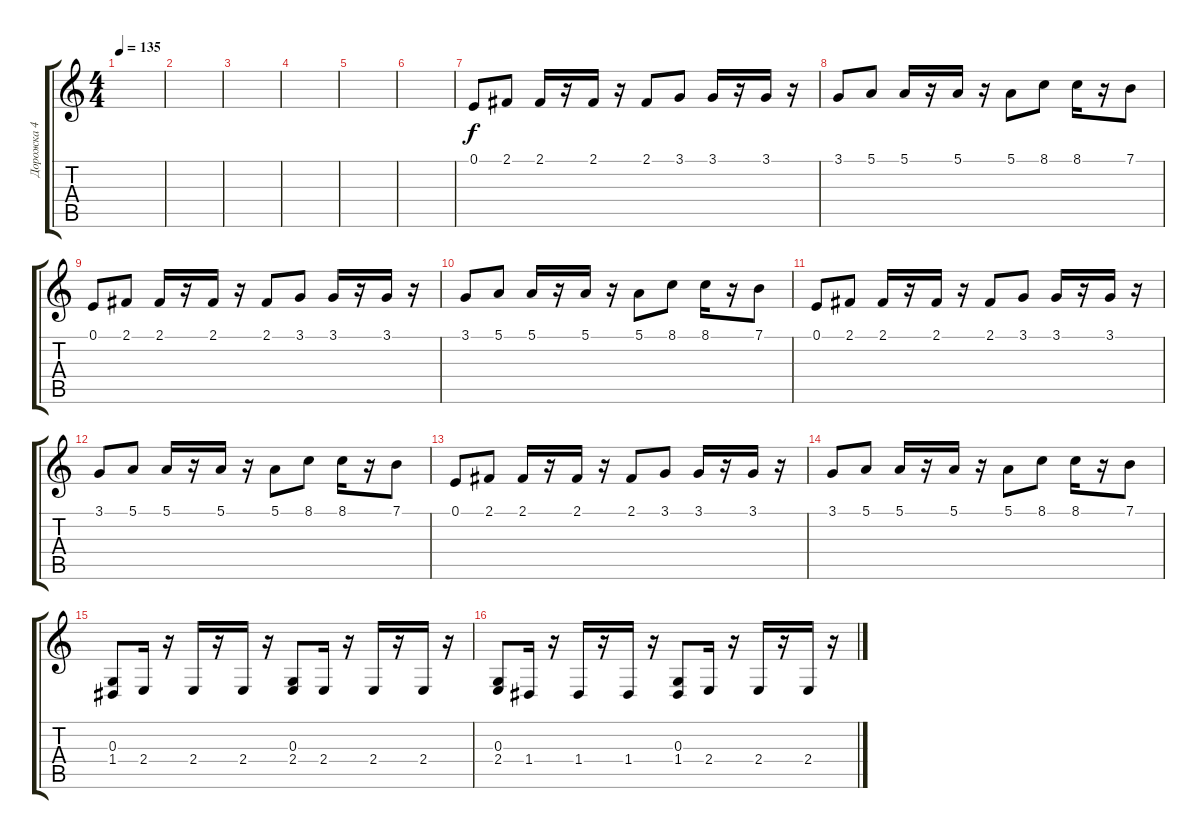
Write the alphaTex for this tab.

\track ("Дорожка 4" "Дорожка 4") {instrument drawbarorgan}
\staff {score tabs}
\tuning (E4 B3 G3 D3 A2 E2) {hide}
\ts (4 4)
\tempo 135
\clef g2
\ks c
|
|
|
|
|
|
0.1.8 2.1.8 2.1.16 r.16 2.1.16 r.16 2.1.8 3.1.8 3.1.16 r.16 3.1.16 r.16 |
3.1.8 5.1.8 5.1.16 r.16 5.1.16 r.16 5.1.8 8.1.8 8.1.16 r.16 7.1.8 |
0.1.8 2.1.8 2.1.16 r.16 2.1.16 r.16 2.1.8 3.1.8 3.1.16 r.16 3.1.16 r.16 |
3.1.8 5.1.8 5.1.16 r.16 5.1.16 r.16 5.1.8 8.1.8 8.1.16 r.16 7.1.8 |
0.1.8 2.1.8 2.1.16 r.16 2.1.16 r.16 2.1.8 3.1.8 3.1.16 r.16 3.1.16 r.16 |
3.1.8 5.1.8 5.1.16 r.16 5.1.16 r.16 5.1.8 8.1.8 8.1.16 r.16 7.1.8 |
0.1.8 2.1.8 2.1.16 r.16 2.1.16 r.16 2.1.8 3.1.8 3.1.16 r.16 3.1.16 r.16 |
3.1.8 5.1.8 5.1.16 r.16 5.1.16 r.16 5.1.8 8.1.8 8.1.16 r.16 7.1.8 |
(0.3 1.4).8 2.4.16 r.16 2.4.16 r.16 2.4.16 r.16 (0.3 2.4).8 2.4.16 r.16 2.4.16 r.16 2.4.16 r.16 |
(0.3 2.4).8 1.4.16 r.16 1.4.16 r.16 1.4.16 r.16 (0.3 1.4).8 2.4.16 r.16 2.4.16 r.16 2.4.16 r.16
